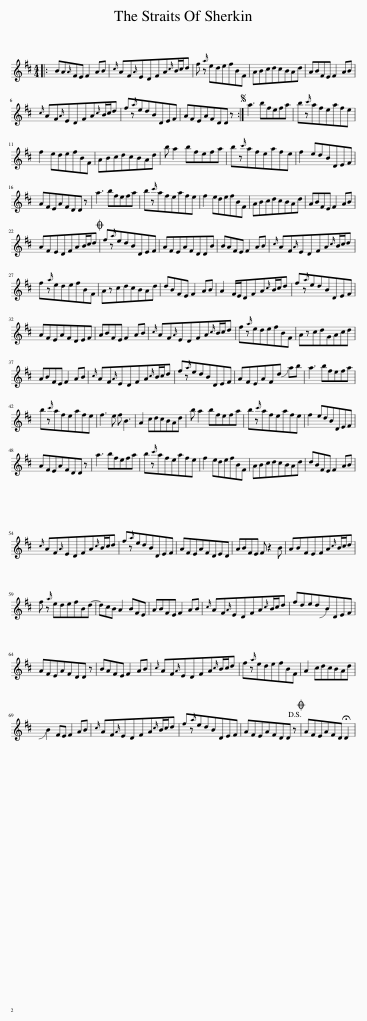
X:1
L:1/8
M:4/4
I:linebreak $
K:D
V:1 treble
V:1
|: BA{A}FE F2 AB |{c} AF{A}EDFA{c}B/c/d | f z{a} edefBF | ABcdcBAd | ABFE F2 AB |$ %5
{c} AF{A}EDFA{c}B/c/d | f z{a}edBDEF | AFEAFDD z :|S a3 bfefa | b z{c'}afeafe |$ %10
 f2 edefBF | ABcdcBAd | b a2 bfefa | b z{c'}afeafe | f2 edBDEF |$ %15
 AFEAFDD z | a3 bfefa | b z{c'}afeafe | f2 edefBF | ABcdcBAd | %20
 ABFE F2 AB |$ AFEDFAB/c/d |O f z{a}edBDEF | AFEAFDDB | BAFE F2 AB | %25
{c} AF{A}EDFA{c}B/c/d |$ f z{a}edefBF | AzcdcBAd | dBFE F2 AB | A2 F/E/DFA{c}B/c/d | %30
 f z{a}edBDEF |$ AFEAFDEF | ABFE F2 AB |{c} AF{A}EDFA{c}B/c/d | f z{a}edefBF | %35
 AzcdGAcd |$ ABFE F2 AB |{c} AF{A}EDFA{c}B/c/d | f z{a}edBDEF | AFEAFd !slide!ab | %40
 a3 bfefa |$ b z{c'}afeafe | f3 e f B3 | A2 cdcBAd | b a2 bfefa | %45
 b z{c'}afeafe | f2 edBDEF |$ AFEAFDD z | a3 bfefa | b z{c'}afeafe | %50
 f2 edefBF | ABcdcBAd | dBFE F2 AB |${c} AF{A}EDFA{c}B/c/d | f z{a}edBDEF | %55
 AFEAFDED | ABFE F z2 B | ABFEFA{c}B/c/d |$ f z{a} edefBd- | dcB A2 BFE | %60
 ABFE F2 AB |{c} AF{A}EDFA{c}B/c/d | fded!slide!BDEF |$ AFEAFDD z | BAFE F2 AB | %65
{c} AF{A}EDFA{c}B/c/d | f z{a}edefBF | A2 cdcBAd |$ !slide!B2 FE F2 AB |{c} AF{A}EDFA{c}B/c/d | %70
 f z{a}edBDEF | AFEAFDD z!D.S.! |O AFEAFD !fermata!D2 | %73
